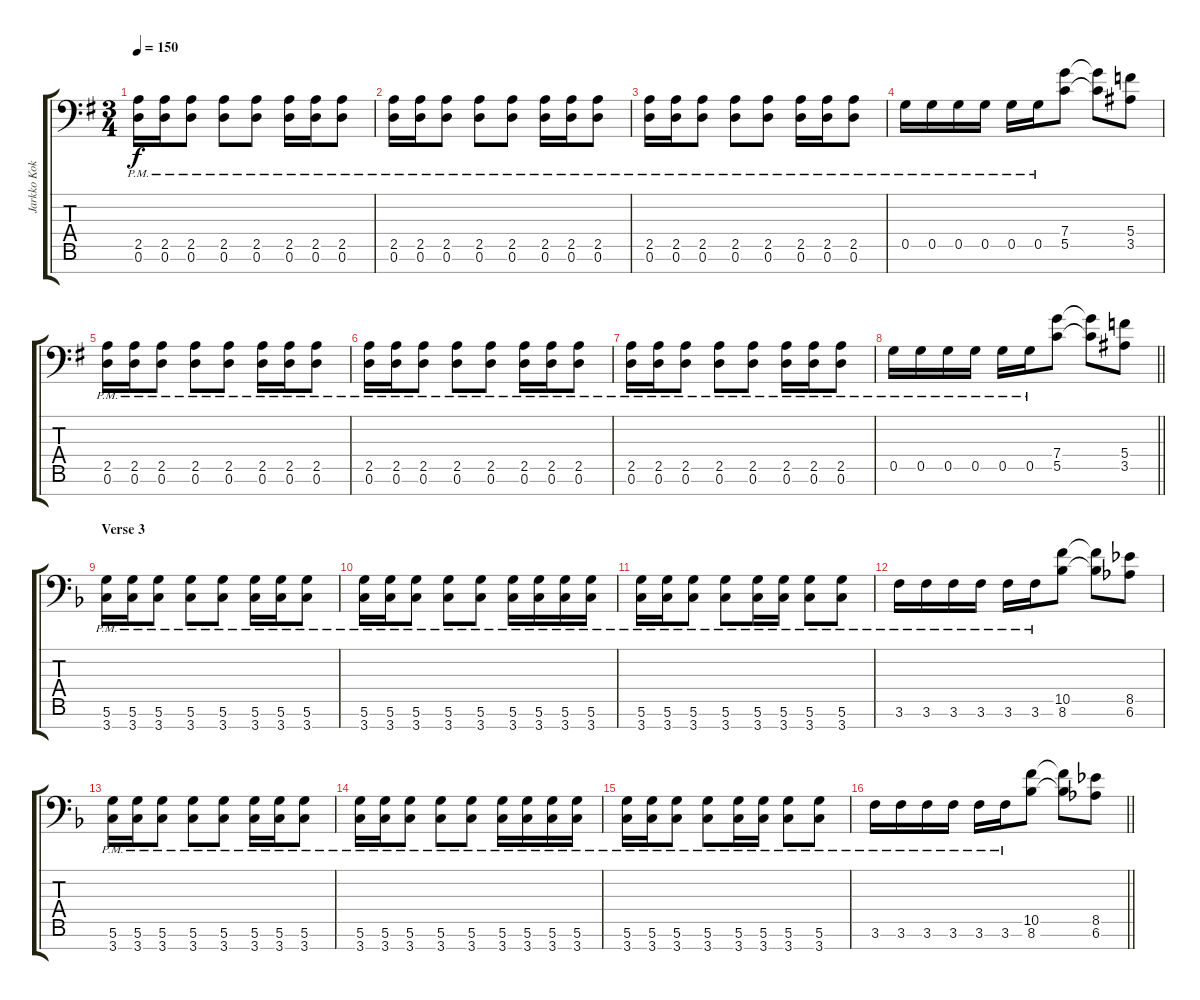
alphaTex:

\track ("Jarkko Kokko (guitar)" "Jarkko Kok") {instrument distortionguitar}
\staff {score tabs}
\tuning (D4 A3 F3 C3 G2 D2 A1) {hide}
\ts (3 4)
\tempo 150
\clef f4
\ks eminor
(2.5{pm} 0.6{pm}).16{dy f} (2.5{pm} 0.6{pm}).16 (2.5{pm} 0.6{pm}).8 (2.5{pm} 0.6{pm}).8 (2.5{pm} 0.6{pm}).8 (2.5{pm} 0.6{pm}).16 (2.5{pm} 0.6{pm}).16 (2.5{pm} 0.6{pm}).8 |
(2.5{pm} 0.6{pm}).16 (2.5{pm} 0.6{pm}).16 (2.5{pm} 0.6{pm}).8 (2.5{pm} 0.6{pm}).8 (2.5{pm} 0.6{pm}).8 (2.5{pm} 0.6{pm}).16 (2.5{pm} 0.6{pm}).16 (2.5{pm} 0.6{pm}).8 |
(2.5{pm} 0.6{pm}).16 (2.5{pm} 0.6{pm}).16 (2.5{pm} 0.6{pm}).8 (2.5{pm} 0.6{pm}).8 (2.5{pm} 0.6{pm}).8 (2.5{pm} 0.6{pm}).16 (2.5{pm} 0.6{pm}).16 (2.5{pm} 0.6{pm}).8 |
0.5{pm}.16 0.5{pm}.16 0.5{pm}.16 0.5{pm}.16 0.5{pm}.16 0.5{pm}.16 (7.4 5.5).8 (7.4{t} 5.5{t}).8 (5.4 3.5).8 |
(2.5{pm} 0.6{pm}).16 (2.5{pm} 0.6{pm}).16 (2.5{pm} 0.6{pm}).8 (2.5{pm} 0.6{pm}).8 (2.5{pm} 0.6{pm}).8 (2.5{pm} 0.6{pm}).16 (2.5{pm} 0.6{pm}).16 (2.5{pm} 0.6{pm}).8 |
(2.5{pm} 0.6{pm}).16 (2.5{pm} 0.6{pm}).16 (2.5{pm} 0.6{pm}).8 (2.5{pm} 0.6{pm}).8 (2.5{pm} 0.6{pm}).8 (2.5{pm} 0.6{pm}).16 (2.5{pm} 0.6{pm}).16 (2.5{pm} 0.6{pm}).8 |
(2.5{pm} 0.6{pm}).16 (2.5{pm} 0.6{pm}).16 (2.5{pm} 0.6{pm}).8 (2.5{pm} 0.6{pm}).8 (2.5{pm} 0.6{pm}).8 (2.5{pm} 0.6{pm}).16 (2.5{pm} 0.6{pm}).16 (2.5{pm} 0.6{pm}).8 |
\barLineRight lightlight
0.5{pm}.16 0.5{pm}.16 0.5{pm}.16 0.5{pm}.16 0.5{pm}.16 0.5{pm}.16 (7.4 5.5).8 (7.4{t} 5.5{t}).8 (5.4 3.5).8 |
\section ("" "Verse 3")
\ks dminor
(5.6{pm} 3.7{pm}).16 (5.6{pm} 3.7{pm}).16 (5.6{pm} 3.7{pm}).8 (5.6{pm} 3.7{pm}).8 (5.6{pm} 3.7{pm}).8 (5.6{pm} 3.7{pm}).16 (5.6{pm} 3.7{pm}).16 (5.6{pm} 3.7{pm}).8 |
(5.6{pm} 3.7{pm}).16 (5.6{pm} 3.7{pm}).16 (5.6{pm} 3.7{pm}).8 (5.6{pm} 3.7{pm}).8 (5.6{pm} 3.7{pm}).8 (5.6{pm} 3.7{pm}).16 (5.6{pm} 3.7{pm}).16 (5.6{pm} 3.7{pm}).16 (5.6{pm} 3.7{pm}).16 |
(5.6{pm} 3.7{pm}).16 (5.6{pm} 3.7{pm}).16 (5.6{pm} 3.7{pm}).8 (5.6{pm} 3.7{pm}).8 (5.6{pm} 3.7{pm}).16 (5.6{pm} 3.7{pm}).16 (5.6{pm} 3.7{pm}).8 (5.6{pm} 3.7{pm}).8 |
3.6{pm}.16 3.6{pm}.16 3.6{pm}.16 3.6{pm}.16 3.6{pm}.16 3.6{pm}.16 (10.5 8.6).8 (10.5{t} 8.6{t}).8 (8.5 6.6).8 |
(5.6{pm} 3.7{pm}).16 (5.6{pm} 3.7{pm}).16 (5.6{pm} 3.7{pm}).8 (5.6{pm} 3.7{pm}).8 (5.6{pm} 3.7{pm}).8 (5.6{pm} 3.7{pm}).16 (5.6{pm} 3.7{pm}).16 (5.6{pm} 3.7{pm}).8 |
(5.6{pm} 3.7{pm}).16 (5.6{pm} 3.7{pm}).16 (5.6{pm} 3.7{pm}).8 (5.6{pm} 3.7{pm}).8 (5.6{pm} 3.7{pm}).8 (5.6{pm} 3.7{pm}).16 (5.6{pm} 3.7{pm}).16 (5.6{pm} 3.7{pm}).16 (5.6{pm} 3.7{pm}).16 |
(5.6{pm} 3.7{pm}).16 (5.6{pm} 3.7{pm}).16 (5.6{pm} 3.7{pm}).8 (5.6{pm} 3.7{pm}).8 (5.6{pm} 3.7{pm}).16 (5.6{pm} 3.7{pm}).16 (5.6{pm} 3.7{pm}).8 (5.6{pm} 3.7{pm}).8 |
\barLineRight lightlight
3.6{pm}.16 3.6{pm}.16 3.6{pm}.16 3.6{pm}.16 3.6{pm}.16 3.6{pm}.16 (10.5 8.6).8 (10.5{t} 8.6{t}).8 (8.5 6.6).8
